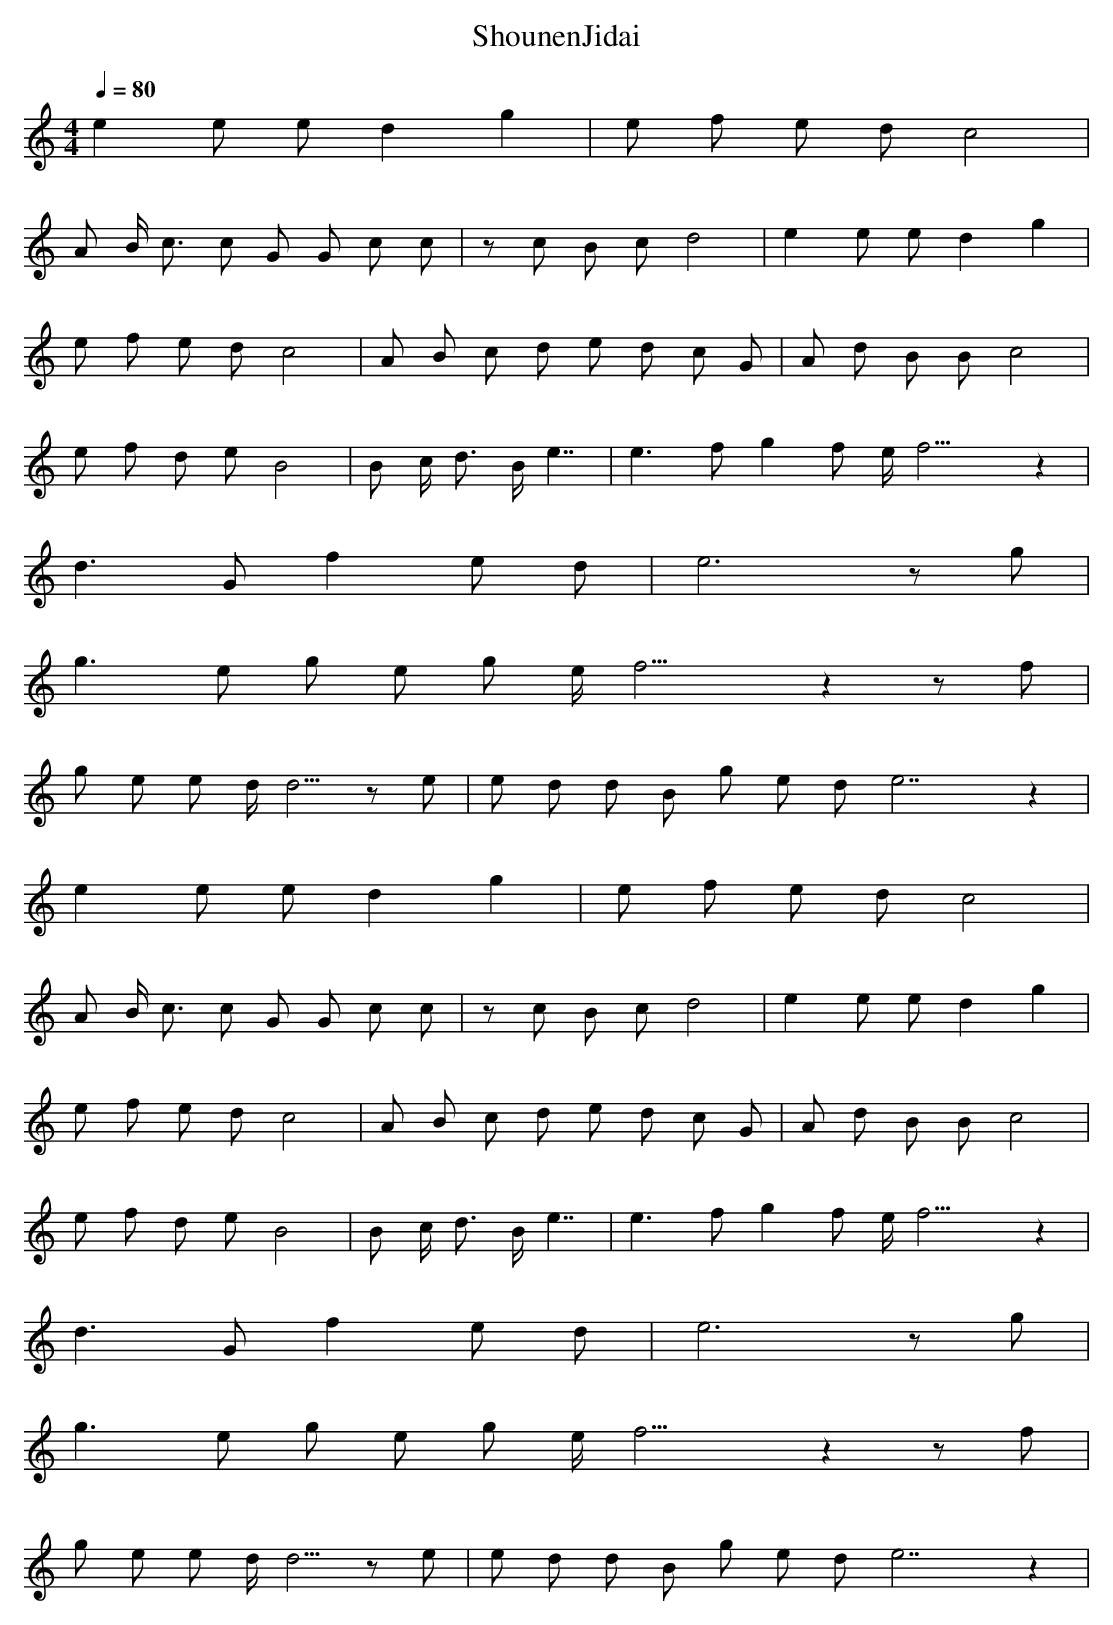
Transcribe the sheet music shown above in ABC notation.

X:1
T:ShounenJidai
Q:1/4=80
M:4/4
L:1/8
K:C
e2 e e d2 g2 |e f e d c4 |
A B/2 c3/2 c G G c c |z c B c d4 |e2 e e d2 g2 |
e f e d c4 |A B c d e d c G |A d B B c4 |
e f d e B4 |B c/2 d3/2 B/2 e7/2 |e3 f g2 f e/2 f13/2 z2 |
d3 G f2 e d |e6 z g |
g3 e g e g e/2 f9/2 z2 z f |
g e e d/2 d5/2 z e |e d d B g e d e7 z2 |
e2 e e d2 g2 |e f e d c4 |
A B/2 c3/2 c G G c c |z c B c d4 |e2 e e d2 g2 |
e f e d c4 |A B c d e d c G |A d B B c4 |
e f d e B4 |B c/2 d3/2 B/2 e7/2 |e3 f g2 f e/2 f13/2 z2 |
d3 G f2 e d |e6 z g |
g3 e g e g e/2 f9/2 z2 z f |
g e e d/2 d5/2 z e |e d d B g e d e7 z2 |
